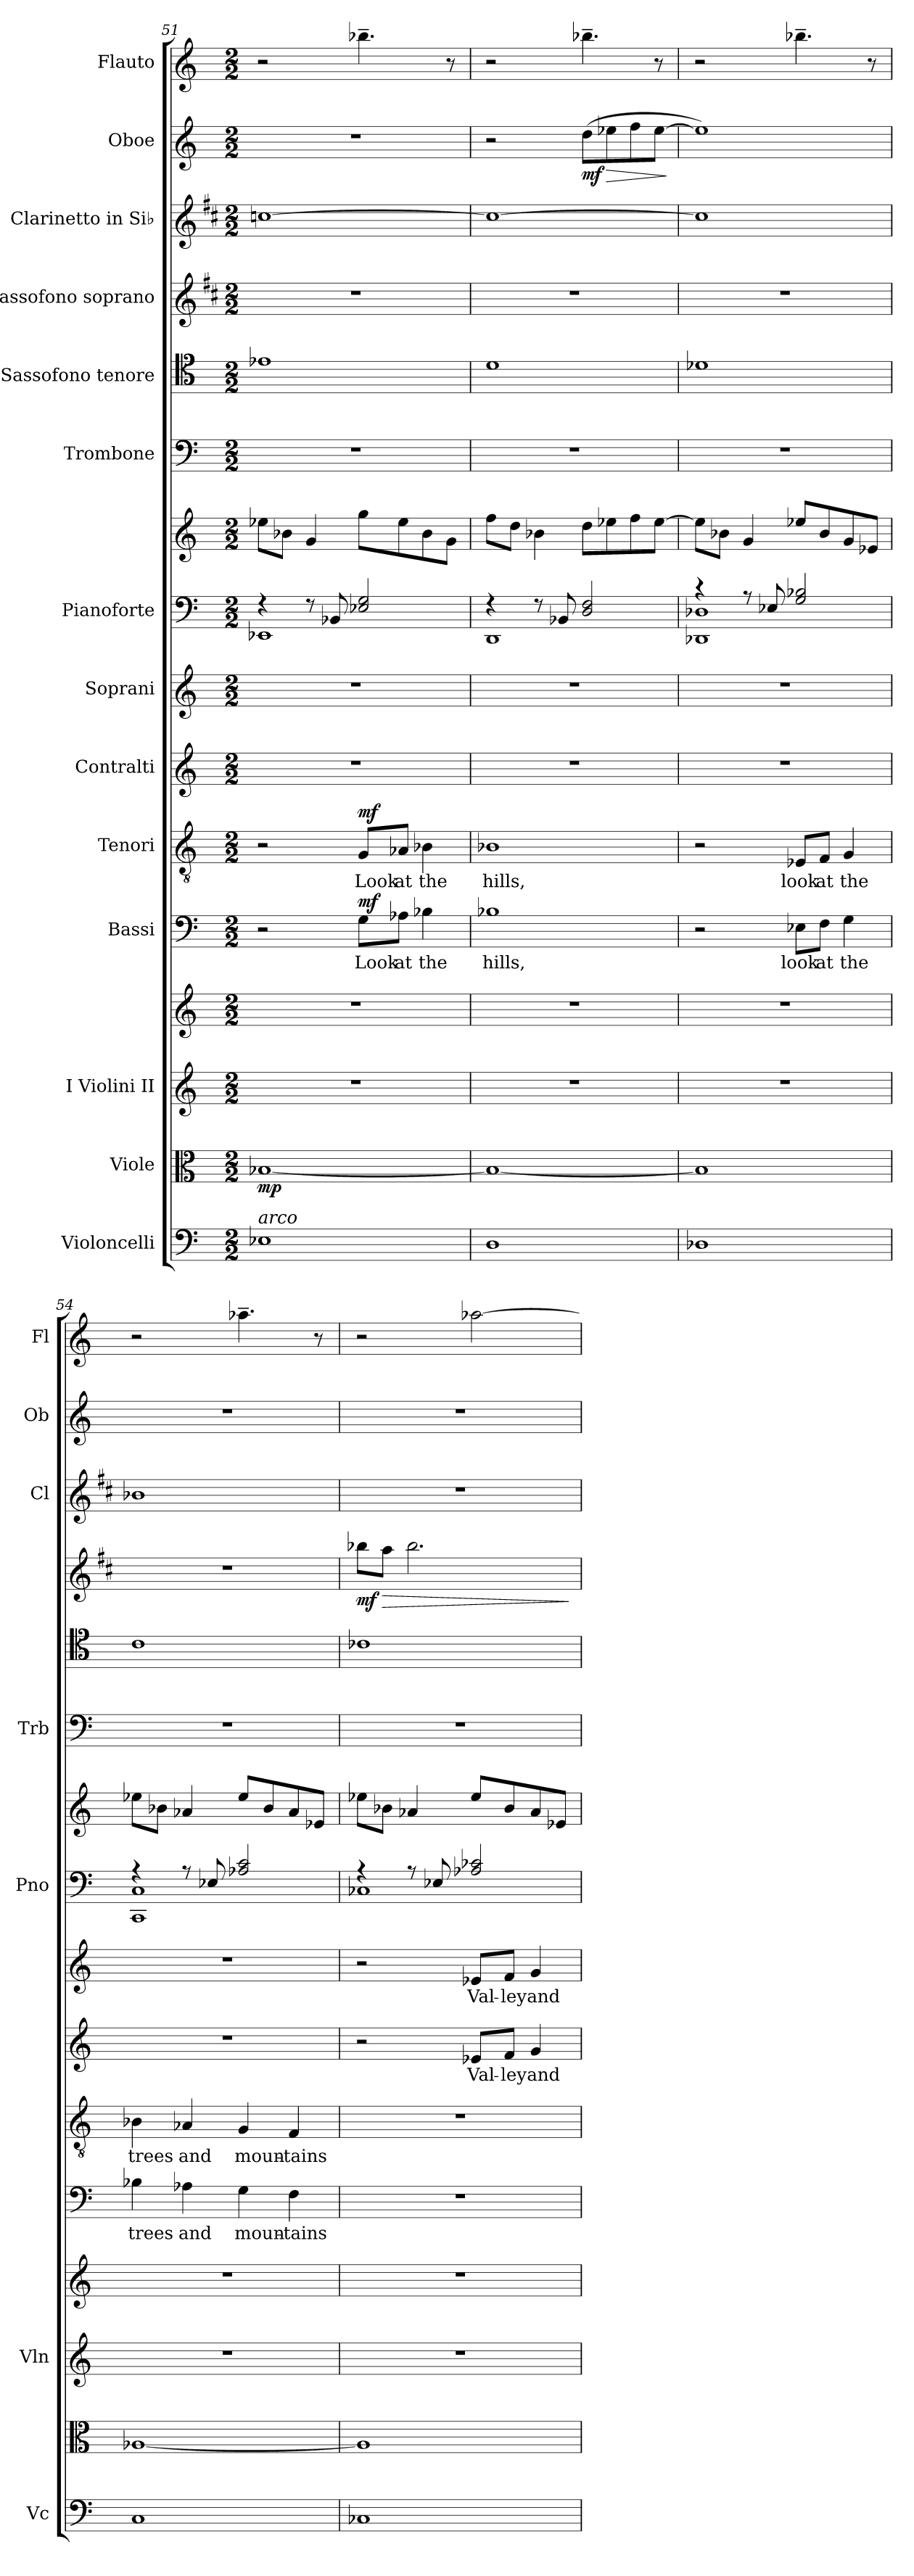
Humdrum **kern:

**kern	**kern	**dynam	**kern	**kern	**kern	**text	**dynam	**kern	**text	**dynam	**kern	**text	**kern	**text	**kern	**kern	**kern	**kern	**kern	**dynam	**kern	**kern	**dynam	**kern
*part14	*part13	*part13	*part12	*part12	*part11	*part11	*part11	*part10	*part10	*part10	*part9	*part9	*part8	*part8	*part7	*part7	*part6	*part5	*part4	*part4	*part3	*part2	*part2	*part1
*staff16	*staff15	*staff15	*staff14	*staff13	*staff12	*staff12	*staff12	*staff11	*staff11	*staff11	*staff10	*staff10	*staff9	*staff9	*staff8	*staff7	*staff6	*staff5	*staff4	*staff4	*staff3	*staff2	*staff2	*staff1
*I"Violoncelli	*I"Viole	*	*I"I  Violini  II	*	*I"Bassi	*	*	*I"Tenori	*	*	*I"Contralti	*	*I"Soprani	*	*I"Pianoforte	*	*I"Trombone	*I"Sassofono tenore	*I"Sassofono soprano	*	*I"Clarinetto in Si♭	*I"Oboe	*	*I"Flauto
*I'Vc	*	*	*I'Vln	*	*	*	*	*	*	*	*	*	*	*	*I'Pno	*	*I'Trb	*	*	*	*I'Cl	*I'Ob	*	*I'Fl
*clefF4	*clefC3	*	*clefG2	*clefG2	*clefF4	*	*	*clefGv2	*	*	*clefG2	*	*clefG2	*	*clefF4	*clefG2	*clefF4	*clefC4	*clefG2	*	*clefG2	*clefG2	*	*clefG2
*	*	*	*	*	*	*	*	*	*	*	*	*	*	*	*	*	*	*ITrd8c14	*ITrd1c2	*	*ITrd1c2	*	*	*
*k[]	*k[]	*	*k[]	*k[]	*k[]	*	*	*k[]	*	*	*k[]	*	*k[]	*	*k[]	*k[]	*k[]	*k[]	*k[]	*	*k[]	*k[]	*	*k[]
*M2/2	*M2/2	*	*M2/2	*M2/2	*M2/2	*	*	*M2/2	*	*	*M2/2	*	*M2/2	*	*M2/2	*M2/2	*M2/2	*M2/2	*M2/2	*	*M2/2	*M2/2	*	*M2/2
=51	=51	=51	=51	=51	=51	=51	=51	=51	=51	=51	=51	=51	=51	=51	=51	=51	=51	=51	=51	=51	=51	=51	=51	=51
*	*	*	*	*	*	*	*	*	*	*	*	*	*	*	*^	*	*	*	*	*	*	*	*	*
!LO:TX:a:i:t=arco	!	!	!	!	!	!	!	!	!	!	!	!	!	!	!	!	!	!	!	!	!	!	!	!	!
!	!	!LO:DY:b	!	!	!	!	!	!	!	!	!	!	!	!	!	!	!	!	!	!	!	!	!	!	!
1E-X	[1B-X	mp	1r	1r	2r	.	.	2r	.	.	1r	.	1r	.	4r	1EE-X	8ee-X\L	1r	1E-X	1r	.	[1b-X	1r	.	2r
.	.	.	.	.	.	.	.	.	.	.	.	.	.	.	.	.	8b-X\J	.	.	.	.	.	.	.	.
.	.	.	.	.	.	.	.	.	.	.	.	.	.	.	8r	.	4g/	.	.	.	.	.	.	.	.
.	.	.	.	.	.	.	.	.	.	.	.	.	.	.	8BB-X/	.	.	.	.	.	.	.	.	.	.
!	!	!	!	!	!	!	!LO:DY:a	!	!	!LO:DY:a	!	!	!	!	!	!	!	!	!	!	!	!	!	!	!
.	.	.	.	.	8G\L	Look	mf	8G/L	Look	mf	.	.	.	.	2E-X/ 2G/	.	8gg\L	.	.	.	.	.	.	.	4.bb-X~\
.	.	.	.	.	8A-X\J	at	.	8A-X/J	at	.	.	.	.	.	.	.	8ee-\	.	.	.	.	.	.	.	.
.	.	.	.	.	4B-X\	the	.	4B-X\	the	.	.	.	.	.	.	.	8b-\	.	.	.	.	.	.	.	.
.	.	.	.	.	.	.	.	.	.	.	.	.	.	.	.	.	8g\J	.	.	.	.	.	.	.	8r
=52	=52	=52	=52	=52	=52	=52	=52	=52	=52	=52	=52	=52	=52	=52	=52	=52	=52	=52	=52	=52	=52	=52	=52	=52	=52
1D	1B-_	.	1r	1r	1B-X	hills,	.	1B-X	hills,	.	1r	.	1r	.	4r	1DD	8ff\L	1r	1D	1r	.	1b-_	2r	.	2r
.	.	.	.	.	.	.	.	.	.	.	.	.	.	.	.	.	8dd\J	.	.	.	.	.	.	.	.
.	.	.	.	.	.	.	.	.	.	.	.	.	.	.	8r	.	4b-X\	.	.	.	.	.	.	.	.
.	.	.	.	.	.	.	.	.	.	.	.	.	.	.	8BB-X/	.	.	.	.	.	.	.	.	.	.
!	!	!	!	!	!	!	!	!	!	!	!	!	!	!	!	!	!	!	!	!	!	!	!	!LO:DY:b	!
.	.	.	.	.	.	.	.	.	.	.	.	.	.	.	2D/ 2F/	.	8dd\L	.	.	.	.	.	(8dd\L	mf	4.bb-X~\
!	!	!	!	!	!	!	!	!	!	!	!	!	!	!	!	!	!	!	!	!	!	!	!	!LO:HP:b	!
.	.	.	.	.	.	.	.	.	.	.	.	.	.	.	.	.	8ee-X\	.	.	.	.	.	8ee-X\	>	.
.	.	.	.	.	.	.	.	.	.	.	.	.	.	.	.	.	8ff\	.	.	.	.	.	8ff\	.	.
.	.	.	.	.	.	.	.	.	.	.	.	.	.	.	.	.	[8ee-\J	.	.	.	.	.	[8ee-\J	.	8r
*	*	*	*	*	*	*	*	*	*	*	*	*	*	*	*v	*v	*	*	*	*	*	*	*	*	*
.	.	.	.	.	.	.	.	.	.	.	.	.	.	.	.	.	.	.	.	.	.	.	]	.
!!LO:PB:g=z
=53	=53	=53	=53	=53	=53	=53	=53	=53	=53	=53	=53	=53	=53	=53	=53	=53	=53	=53	=53	=53	=53	=53	=53	=53
*	*	*	*	*	*	*	*	*	*	*	*	*	*	*	*^	*	*	*	*	*	*	*	*	*
1D-X	1B-]	.	1r	1r	2r	.	.	2r	.	.	1r	.	1r	.	4r	1DD-X 1D-X	8ee-\L]	1r	1D-X	1r	.	1b-]	1ee-])	.	2r
.	.	.	.	.	.	.	.	.	.	.	.	.	.	.	.	.	8b-X\J	.	.	.	.	.	.	.	.
.	.	.	.	.	.	.	.	.	.	.	.	.	.	.	8r	.	4g/	.	.	.	.	.	.	.	.
.	.	.	.	.	.	.	.	.	.	.	.	.	.	.	8E-X/	.	.	.	.	.	.	.	.	.	.
.	.	.	.	.	8E-X\L	look	.	8E-X/L	look	.	.	.	.	.	2G/ 2B-X/	.	8ee-X/L	.	.	.	.	.	.	.	4.bb-X~\
.	.	.	.	.	8F\J	at	.	8F/J	at	.	.	.	.	.	.	.	8b-/	.	.	.	.	.	.	.	.
.	.	.	.	.	4G\	the	.	4G/	the	.	.	.	.	.	.	.	8g/	.	.	.	.	.	.	.	.
.	.	.	.	.	.	.	.	.	.	.	.	.	.	.	.	.	8e-X/J	.	.	.	.	.	.	.	8r
=54	=54	=54	=54	=54	=54	=54	=54	=54	=54	=54	=54	=54	=54	=54	=54	=54	=54	=54	=54	=54	=54	=54	=54	=54	=54
1C	[1A-X	.	1r	1r	4B-X\	trees	.	4B-X\	trees	.	1r	.	1r	.	4r	1CC 1C	8ee-X\L	1r	1C	1r	.	1a-X	1r	.	2r
.	.	.	.	.	.	.	.	.	.	.	.	.	.	.	.	.	8b-X\J	.	.	.	.	.	.	.	.
.	.	.	.	.	4A-X\	and	.	4A-X/	and	.	.	.	.	.	8r	.	4a-X/	.	.	.	.	.	.	.	.
.	.	.	.	.	.	.	.	.	.	.	.	.	.	.	8E-X/	.	.	.	.	.	.	.	.	.	.
.	.	.	.	.	4G\	moun-	.	4G/	moun-	.	.	.	.	.	2A-X/ 2c/	.	8ee-/L	.	.	.	.	.	.	.	4.aa-X~\
.	.	.	.	.	.	.	.	.	.	.	.	.	.	.	.	.	8b-/	.	.	.	.	.	.	.	.
.	.	.	.	.	4F\	-tains	.	4F/	-tains	.	.	.	.	.	.	.	8a-/	.	.	.	.	.	.	.	.
.	.	.	.	.	.	.	.	.	.	.	.	.	.	.	.	.	8e-X/J	.	.	.	.	.	.	.	8r
=55	=55	=55	=55	=55	=55	=55	=55	=55	=55	=55	=55	=55	=55	=55	=55	=55	=55	=55	=55	=55	=55	=55	=55	=55	=55
!	!	!	!	!	!	!	!	!	!	!	!	!	!	!	!	!	!	!	!	!	!LO:DY:b	!	!	!	!
1C-X	1A-]	.	1r	1r	1r	.	.	1r	.	.	2r	.	2r	.	4r	1C-X	8ee-X\L	1r	1C-X	8aa-X\L	mf	1r	1r	.	2r
!	!	!	!	!	!	!	!	!	!	!	!	!	!	!	!	!	!	!	!	!	!LO:HP:b	!	!	!	!
.	.	.	.	.	.	.	.	.	.	.	.	.	.	.	.	.	8b-X\J	.	.	8gg\J	>	.	.	.	.
.	.	.	.	.	.	.	.	.	.	.	.	.	.	.	8r	.	4a-X/	.	.	2.aa-\	.	.	.	.	.
.	.	.	.	.	.	.	.	.	.	.	.	.	.	.	8E-X/	.	.	.	.	.	.	.	.	.	.
.	.	.	.	.	.	.	.	.	.	.	8e-X/L	Val-	8e-X/L	Val-	2A-X/ 2c-X/	.	8ee-/L	.	.	.	.	.	.	.	[2aa-X\
.	.	.	.	.	.	.	.	.	.	.	8f/J	-ley	8f/J	-ley	.	.	8b-/	.	.	.	.	.	.	.	.
.	.	.	.	.	.	.	.	.	.	.	4g/	and	4g/	and	.	.	8a-/	.	.	.	.	.	.	.	.
.	.	.	.	.	.	.	.	.	.	.	.	.	.	.	.	.	8e-X/J	.	.	.	.	.	.	.	.
*	*	*	*	*	*	*	*	*	*	*	*	*	*	*	*v	*v	*	*	*	*	*	*	*	*	*
.	.	.	.	.	.	.	.	.	.	.	.	.	.	.	.	.	.	.	.	]	.	.	.	.
=	=	=	=	=	=	=	=	=	=	=	=	=	=	=	=	=	=	=	=	=	=	=	=	=
*-	*-	*-	*-	*-	*-	*-	*-	*-	*-	*-	*-	*-	*-	*-	*-	*-	*-	*-	*-	*-	*-	*-	*-	*-
